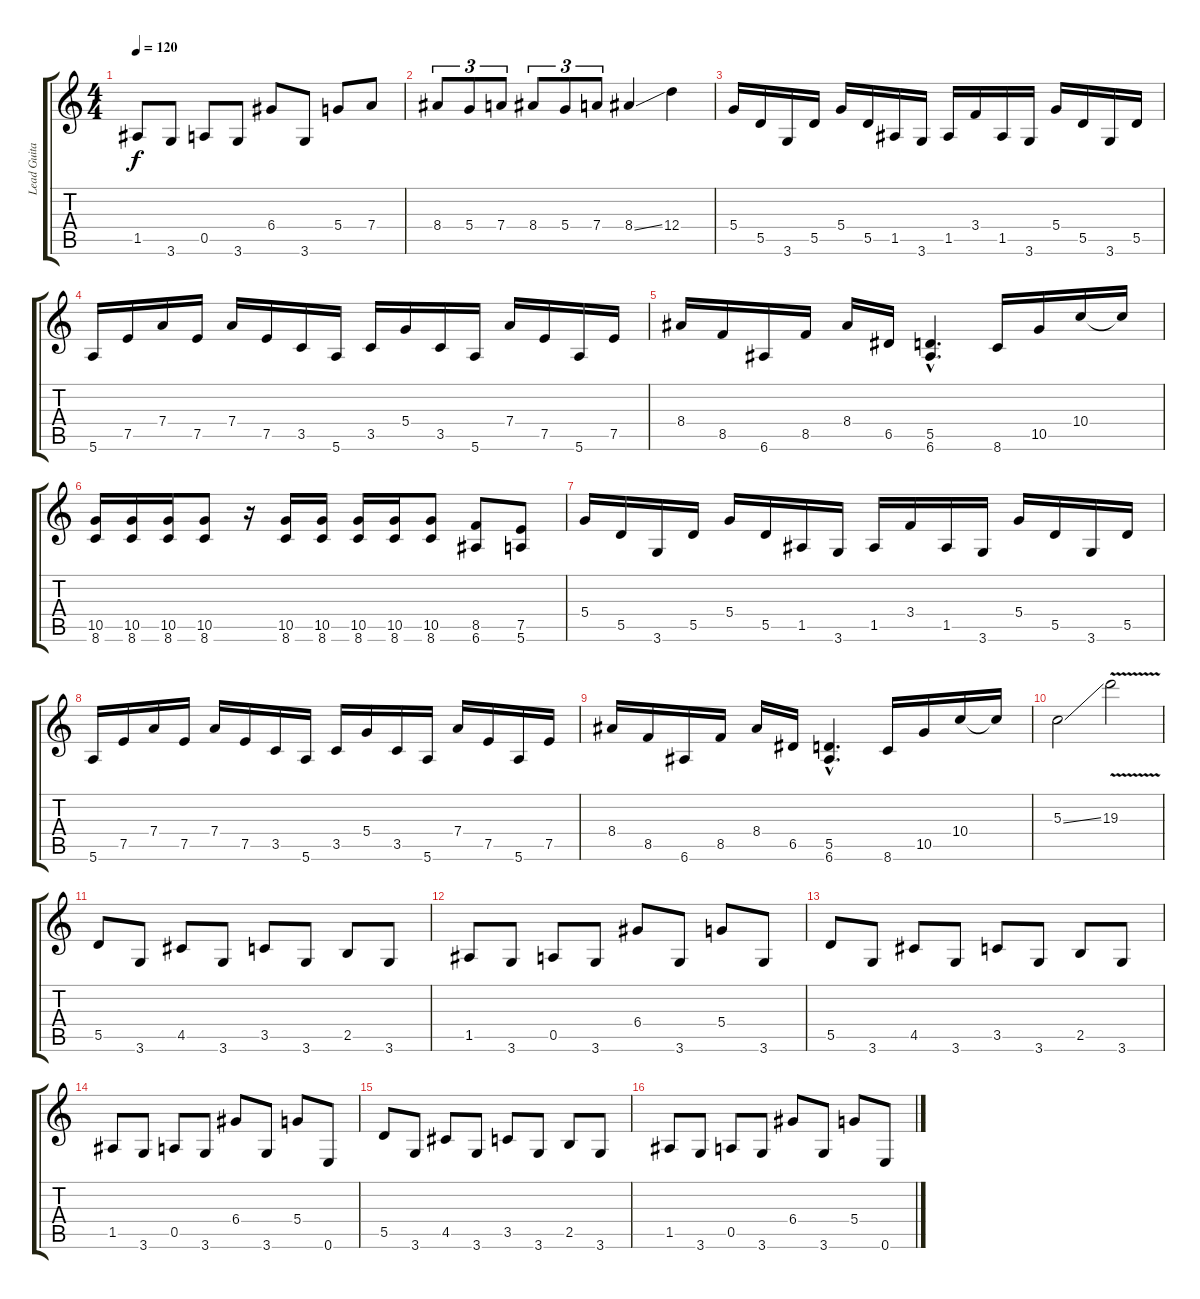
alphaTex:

\track ("Lead Guitar" "Lead Guita") {instrument distortionguitar}
\staff {score tabs}
\tuning (E4 B3 G3 D3 A2 E2) {hide}
\ts (4 4)
\tempo 120
\clef g2
\ks c
1.5.8{dy f} 3.6.8 0.5.8 3.6.8 6.4.8 3.6.8 5.4.8 7.4.8 |
8.4.8{tu (3 2)} 5.4.8{tu (3 2)} 7.4.8{tu (3 2)} 8.4.8{tu (3 2)} 5.4.8{tu (3 2)} 7.4.8{tu (3 2)} 8.4{ss}.4 12.4.4 |
5.4.16{volume 13 instrument overdrivenguitar} 5.5.16 3.6.16 5.5.16 5.4.16 5.5.16 1.5.16 3.6.16 1.5.16 3.4.16 1.5.16 3.6.16 5.4.16 5.5.16 3.6.16 5.5.16 |
5.6.16 7.5.16 7.4.16 7.5.16 7.4.16 7.5.16 3.5.16 5.6.16 3.5.16 5.4.16 3.5.16 5.6.16 7.4.16 7.5.16 5.6.16 7.5.16 |
8.4.16 8.5.16 6.6.16 8.5.16 8.4.16 6.5.16 (5.5{hac} 6.6{hac}).4{d} 8.6.16 10.5.16 10.4.16 10.4{t}.16 |
(10.5 8.6).16 (10.5 8.6).16 (10.5 8.6).16 (10.5 8.6).8 r.16 (10.5 8.6).16 (10.5 8.6).16 (10.5 8.6).16 (10.5 8.6).16 (10.5 8.6).8 (8.5 6.6).8 (7.5 5.6).8 |
5.4.16 5.5.16 3.6.16 5.5.16 5.4.16 5.5.16 1.5.16 3.6.16 1.5.16 3.4.16 1.5.16 3.6.16 5.4.16 5.5.16 3.6.16 5.5.16 |
5.6.16 7.5.16 7.4.16 7.5.16 7.4.16 7.5.16 3.5.16 5.6.16 3.5.16 5.4.16 3.5.16 5.6.16 7.4.16 7.5.16 5.6.16 7.5.16 |
8.4.16 8.5.16 6.6.16 8.5.16 8.4.16 6.5.16 (5.5{hac} 6.6{hac}).4{d} 8.6.16 10.5.16 10.4.16 10.4{t}.16 |
5.3{ss}.2 19.3{v}.2 |
5.5.8 3.6.8 4.5.8 3.6.8 3.5.8 3.6.8 2.5.8 3.6.8 |
1.5.8 3.6.8 0.5.8 3.6.8 6.4.8 3.6.8 5.4.8 3.6.8 |
5.5.8 3.6.8 4.5.8 3.6.8 3.5.8 3.6.8 2.5.8 3.6.8 |
1.5.8 3.6.8 0.5.8 3.6.8 6.4.8 3.6.8 5.4.8 0.6.8 |
5.5.8 3.6.8 4.5.8 3.6.8 3.5.8 3.6.8 2.5.8 3.6.8 |
1.5.8 3.6.8 0.5.8 3.6.8 6.4.8 3.6.8 5.4.8 0.6.8
